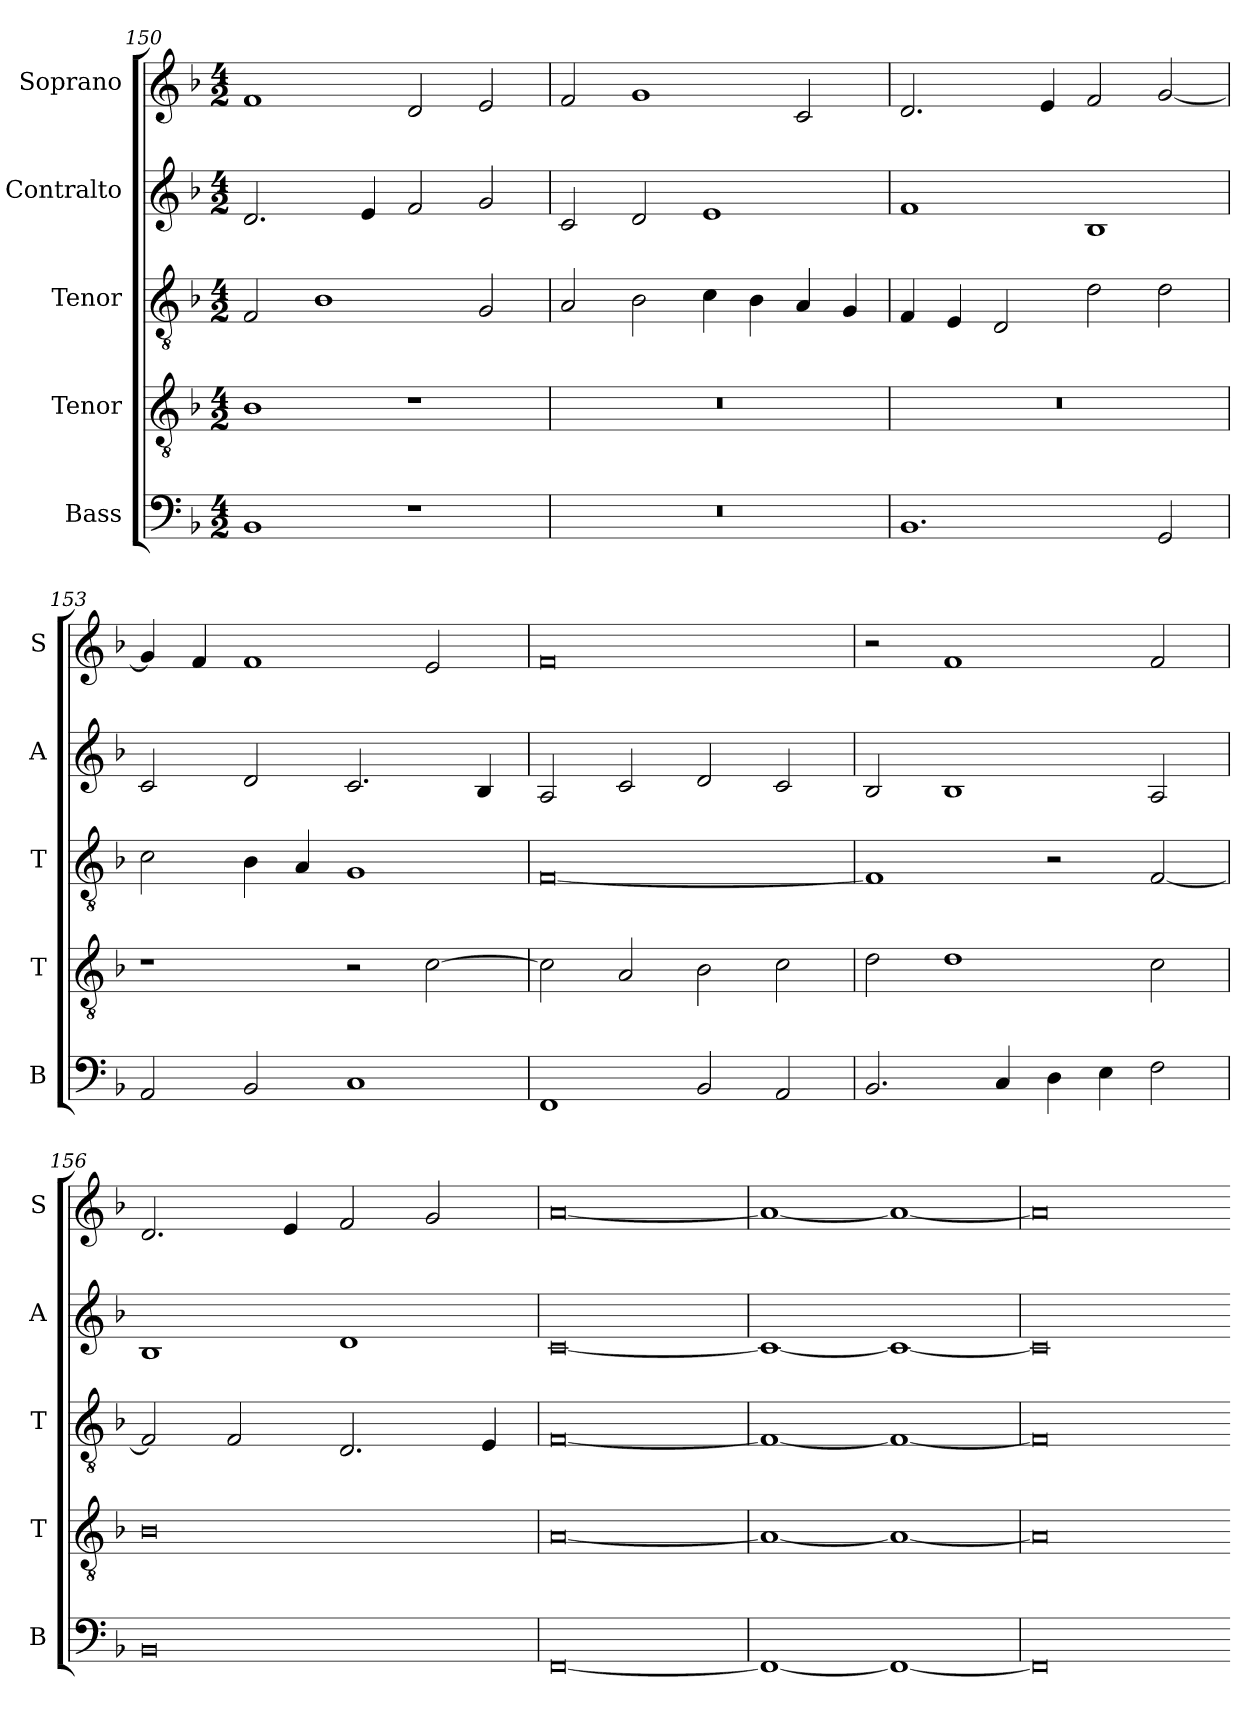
**kern	**kern	**kern	**kern	**kern
*part5	*part4	*part3	*part2	*part1
*staff5	*staff4	*staff3	*staff2	*staff1
*I"Bass	*I"Tenor	*I"Tenor	*I"Contralto	*I"Soprano
*I'B	*I'T	*I'T	*I'A	*I'S
*clefF4	*clefGv2	*clefGv2	*clefG2	*clefG2
*k[b-]	*k[b-]	*k[b-]	*k[b-]	*k[b-]
*F:ion	*F:ion	*F:ion	*F:ion	*F:ion
*M4/2	*M4/2	*M4/2	*M4/2	*M4/2
=150	=150	=150	=150	=150
1BB-	1B-	2F	2.d	1f
.	.	1B-	.	.
.	.	.	4e	.
1r	1r	.	2f	2d
.	.	2G	2g	2e
=151	=151	=151	=151	=151
0r	0r	2A	2c	2f
.	.	2B-	2d	1g
.	.	4c	1e	.
.	.	4B-	.	.
.	.	4A	.	2c
.	.	4G	.	.
=152	=152	=152	=152	=152
1.BB-	0r	4F	1f	2.d
.	.	4E	.	.
.	.	2D	.	.
.	.	.	.	4e
.	.	2d	1B-	2f
2GG	.	2d	.	[2g
=153	=153	=153	=153	=153
2AA	1r	2c	2c	4g]
.	.	.	.	4f
2BB-	.	4B-	2d	1f
.	.	4A	.	.
1C	2r	1G	2.c	.
.	[2c	.	.	2e
.	.	.	4B-	.
=154	=154	=154	=154	=154
1FF	2c]	[0F	2A	0f
.	2A	.	2c	.
2BB-	2B-	.	2d	.
2AA	2c	.	2c	.
=155	=155	=155	=155	=155
2.BB-	2d	1F]	2B-	2r
.	1d	.	1B-	1f
4C	.	.	.	.
4D	.	2r	.	.
4E	.	.	.	.
2F	2c	[2F	2A	2f
=156	=156	=156	=156	=156
0BB-	0B-	2F]	1B-	2.d
.	.	2F	.	.
.	.	.	.	4e
.	.	2.D	1d	2f
.	.	.	.	2g
.	.	4E	.	.
=157	=157	=157	=157	=157
[0FF	[0A	[0F	[0c	[0a
=158	=158	=158	=158	=158
1FF_	1A_	1F_	1c_	1a_
1FF_	1A_	1F_	1c_	1a_
=159	=159	=159	=159	=159
0FF]	0A]	0F]	0c]	0a]
=-	=-	=-	=-	=-
*-	*-	*-	*-	*-
